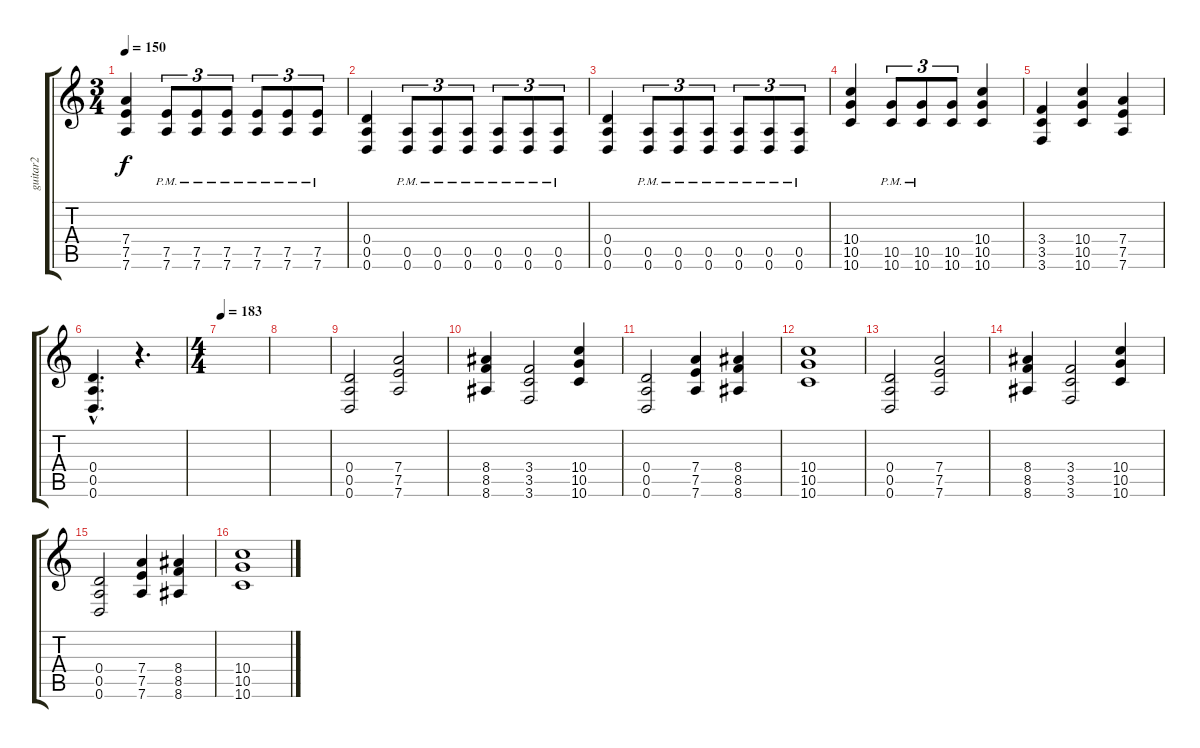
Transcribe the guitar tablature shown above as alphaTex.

\track ("guitar2" "guitar2") {instrument distortionguitar}
\staff {score tabs}
\tuning (E4 B3 G3 D3 A2 D2) {hide}
\ts (3 4)
\tempo 150
\clef g2
\ks c
(7.4 7.5 7.6).4{dy f} (7.5{pm} 7.6{pm}).8{tu (3 2)} (7.5{pm} 7.6{pm}).8{tu (3 2)} (7.5{pm} 7.6{pm}).8{tu (3 2)} (7.5{pm} 7.6{pm}).8{tu (3 2)} (7.5{pm} 7.6{pm}).8{tu (3 2)} (7.5{pm} 7.6{pm}).8{tu (3 2)} |
(0.4 0.5 0.6).4 (0.5{pm} 0.6{pm}).8{tu (3 2)} (0.5{pm} 0.6{pm}).8{tu (3 2)} (0.5{pm} 0.6{pm}).8{tu (3 2)} (0.5{pm} 0.6{pm}).8{tu (3 2)} (0.5{pm} 0.6{pm}).8{tu (3 2)} (0.5{pm} 0.6{pm}).8{tu (3 2)} |
(0.4 0.5 0.6).4 (0.5{pm} 0.6{pm}).8{tu (3 2)} (0.5{pm} 0.6{pm}).8{tu (3 2)} (0.5{pm} 0.6{pm}).8{tu (3 2)} (0.5{pm} 0.6{pm}).8{tu (3 2)} (0.5{pm} 0.6{pm}).8{tu (3 2)} (0.5{pm} 0.6{pm}).8{tu (3 2)} |
(10.4 10.5 10.6).4 (10.5{pm} 10.6{pm}).8{tu (3 2)} (10.5 10.6{pm}).8{tu (3 2)} (10.5 10.6).8{tu (3 2)} (10.4 10.5 10.6).4 |
(3.4 3.5 3.6).4 (10.4 10.5 10.6).4 (7.4 7.5 7.6).4 |
(0.4{hac} 0.5{hac} 0.6{hac}).4{d} r.4{d} |
\ts (4 4)
\tempo 183
|
|
(0.4 0.5 0.6).2{volume 11 balance 14} (7.4 7.5 7.6).2 |
(8.4 8.5 8.6).4 (3.4 3.5 3.6).2 (10.4 10.5 10.6).4 |
(0.4 0.5 0.6).2 (7.4 7.5 7.6).4 (8.4 8.5 8.6).4 |
(10.4 10.5 10.6).1 |
(0.4 0.5 0.6).2 (7.4 7.5 7.6).2 |
(8.4 8.5 8.6).4 (3.4 3.5 3.6).2 (10.4 10.5 10.6).4 |
(0.4 0.5 0.6).2 (7.4 7.5 7.6).4 (8.4 8.5 8.6).4 |
(10.4 10.5 10.6).1
